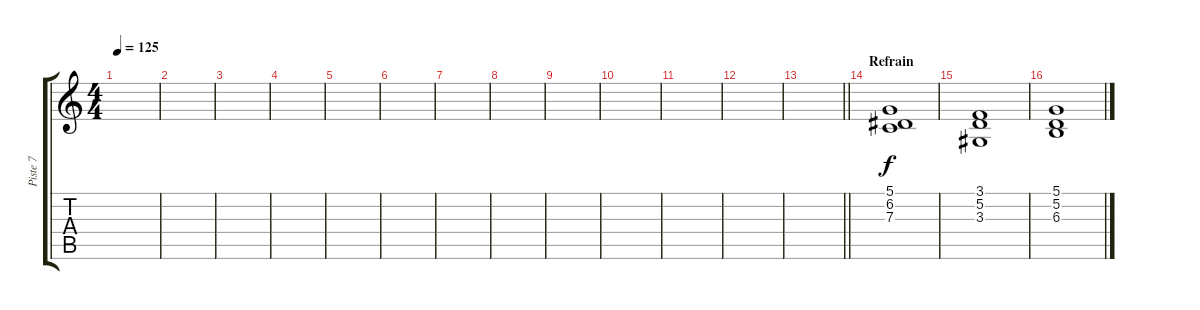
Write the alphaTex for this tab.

\track ("Piste 7" "Piste 7") {instrument choiraahs}
\staff {score tabs}
\tuning (D4 A3 F3 C3 G2 D2) {hide}
\ts (4 4)
\tempo 125
\clef g2
\ks c
|
|
|
|
|
|
|
|
|
|
|
|
\barLineRight lightlight
|
\section ("" "Refrain")
(5.1 6.2 7.3).1 |
(3.1 5.2 3.3).1 |
(5.1 5.2 6.3).1
